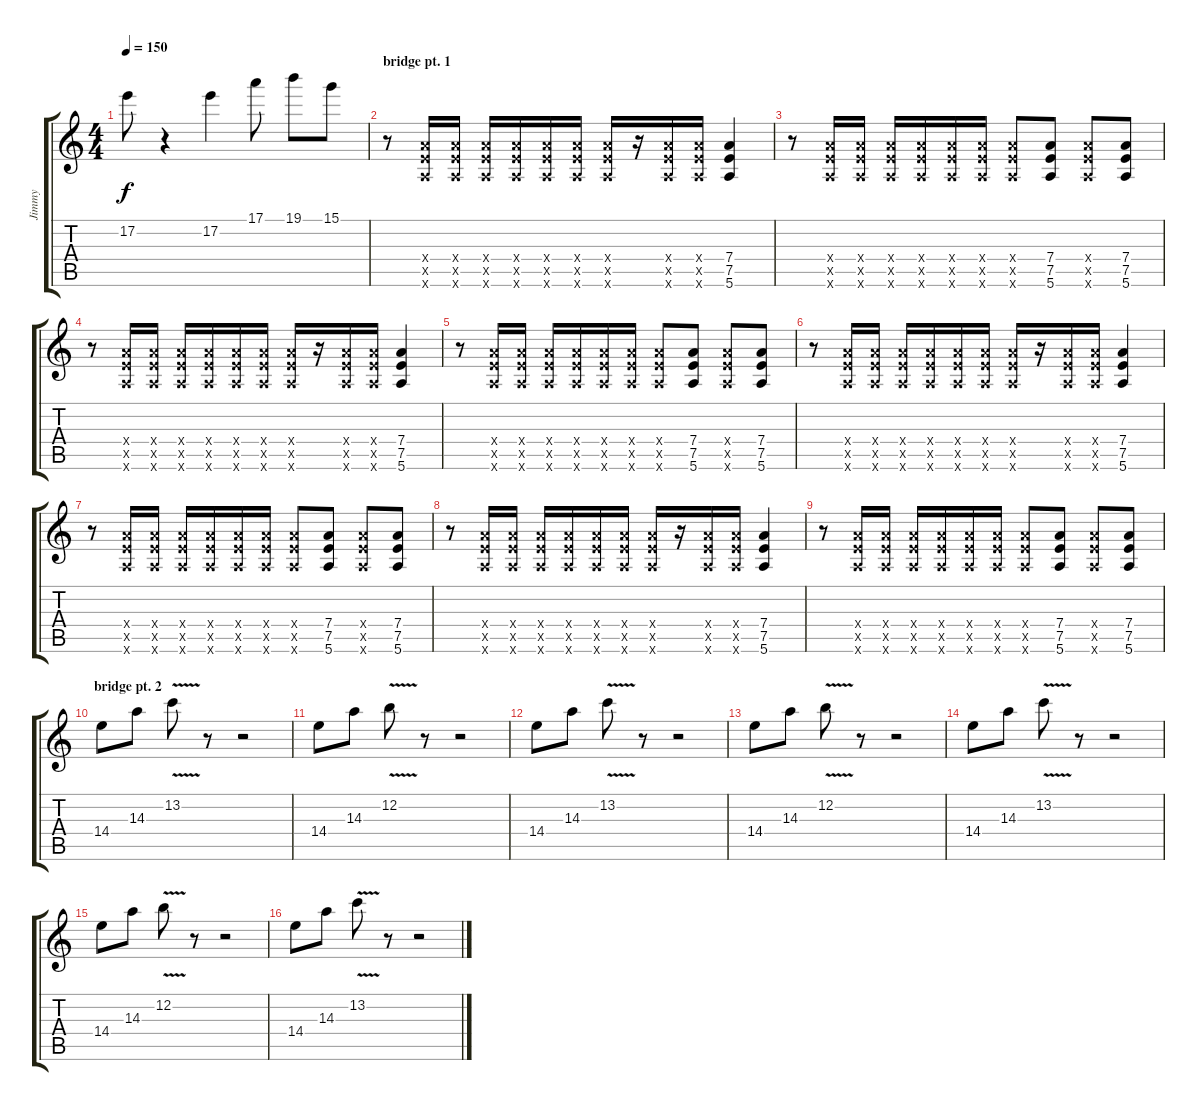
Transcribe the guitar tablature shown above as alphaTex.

\track ("Jimmy" "Jimmy") {instrument electricguitarclean}
\staff {score tabs}
\tuning (E4 B3 G3 D3 A2 E2) {hide}
\ts (4 4)
\tempo 150
\clef g2
\ks c
17.2.8{dy f} r.4 17.2.4 17.1.8 19.1.8 15.1.8 |
\section ("" "bridge pt. 1")
r.8 (7.4{x} 7.5{x} 5.6{x}).16 (7.4{x} 7.5{x} 5.6{x}).16 (7.4{x} 7.5{x} 5.6{x}).16 (7.4{x} 7.5{x} 5.6{x}).16 (7.4{x} 7.5{x} 5.6{x}).16 (7.4{x} 7.5{x} 5.6{x}).16 (7.4{x} 7.5{x} 5.6{x}).16 r.16 (7.4{x} 7.5{x} 5.6{x}).16 (7.4{x} 7.5{x} 5.6{x}).16 (7.4 7.5 5.6).4 |
r.8 (7.4{x} 7.5{x} 5.6{x}).16 (7.4{x} 7.5{x} 5.6{x}).16 (7.4{x} 7.5{x} 5.6{x}).16 (7.4{x} 7.5{x} 5.6{x}).16 (7.4{x} 7.5{x} 5.6{x}).16 (7.4{x} 7.5{x} 5.6{x}).16 (7.4{x} 7.5{x} 5.6{x}).8 (7.4 7.5 5.6).8 (7.4{x} 7.5{x} 5.6{x}).8 (7.4 7.5 5.6).8 |
r.8 (7.4{x} 7.5{x} 5.6{x}).16 (7.4{x} 7.5{x} 5.6{x}).16 (7.4{x} 7.5{x} 5.6{x}).16 (7.4{x} 7.5{x} 5.6{x}).16 (7.4{x} 7.5{x} 5.6{x}).16 (7.4{x} 7.5{x} 5.6{x}).16 (7.4{x} 7.5{x} 5.6{x}).16 r.16 (7.4{x} 7.5{x} 5.6{x}).16 (7.4{x} 7.5{x} 5.6{x}).16 (7.4 7.5 5.6).4 |
r.8 (7.4{x} 7.5{x} 5.6{x}).16 (7.4{x} 7.5{x} 5.6{x}).16 (7.4{x} 7.5{x} 5.6{x}).16 (7.4{x} 7.5{x} 5.6{x}).16 (7.4{x} 7.5{x} 5.6{x}).16 (7.4{x} 7.5{x} 5.6{x}).16 (7.4{x} 7.5{x} 5.6{x}).8 (7.4 7.5 5.6).8 (7.4{x} 7.5{x} 5.6{x}).8 (7.4 7.5 5.6).8 |
r.8 (7.4{x} 7.5{x} 5.6{x}).16 (7.4{x} 7.5{x} 5.6{x}).16 (7.4{x} 7.5{x} 5.6{x}).16 (7.4{x} 7.5{x} 5.6{x}).16 (7.4{x} 7.5{x} 5.6{x}).16 (7.4{x} 7.5{x} 5.6{x}).16 (7.4{x} 7.5{x} 5.6{x}).16 r.16 (7.4{x} 7.5{x} 5.6{x}).16 (7.4{x} 7.5{x} 5.6{x}).16 (7.4 7.5 5.6).4 |
r.8 (7.4{x} 7.5{x} 5.6{x}).16 (7.4{x} 7.5{x} 5.6{x}).16 (7.4{x} 7.5{x} 5.6{x}).16 (7.4{x} 7.5{x} 5.6{x}).16 (7.4{x} 7.5{x} 5.6{x}).16 (7.4{x} 7.5{x} 5.6{x}).16 (7.4{x} 7.5{x} 5.6{x}).8 (7.4 7.5 5.6).8 (7.4{x} 7.5{x} 5.6{x}).8 (7.4 7.5 5.6).8 |
r.8 (7.4{x} 7.5{x} 5.6{x}).16 (7.4{x} 7.5{x} 5.6{x}).16 (7.4{x} 7.5{x} 5.6{x}).16 (7.4{x} 7.5{x} 5.6{x}).16 (7.4{x} 7.5{x} 5.6{x}).16 (7.4{x} 7.5{x} 5.6{x}).16 (7.4{x} 7.5{x} 5.6{x}).16 r.16 (7.4{x} 7.5{x} 5.6{x}).16 (7.4{x} 7.5{x} 5.6{x}).16 (7.4 7.5 5.6).4 |
r.8 (7.4{x} 7.5{x} 5.6{x}).16 (7.4{x} 7.5{x} 5.6{x}).16 (7.4{x} 7.5{x} 5.6{x}).16 (7.4{x} 7.5{x} 5.6{x}).16 (7.4{x} 7.5{x} 5.6{x}).16 (7.4{x} 7.5{x} 5.6{x}).16 (7.4{x} 7.5{x} 5.6{x}).8 (7.4 7.5 5.6).8 (7.4{x} 7.5{x} 5.6{x}).8 (7.4 7.5 5.6).8 |
\section ("" "bridge pt. 2")
14.4.8 14.3.8 13.2{v}.8 r.8 r.2 |
14.4.8 14.3.8 12.2{v}.8 r.8 r.2 |
14.4.8 14.3.8 13.2{v}.8 r.8 r.2 |
14.4.8 14.3.8 12.2{v}.8 r.8 r.2 |
14.4.8 14.3.8 13.2{v}.8 r.8 r.2 |
14.4.8 14.3.8 12.2{v}.8 r.8 r.2 |
14.4.8 14.3.8 13.2{v}.8 r.8 r.2
